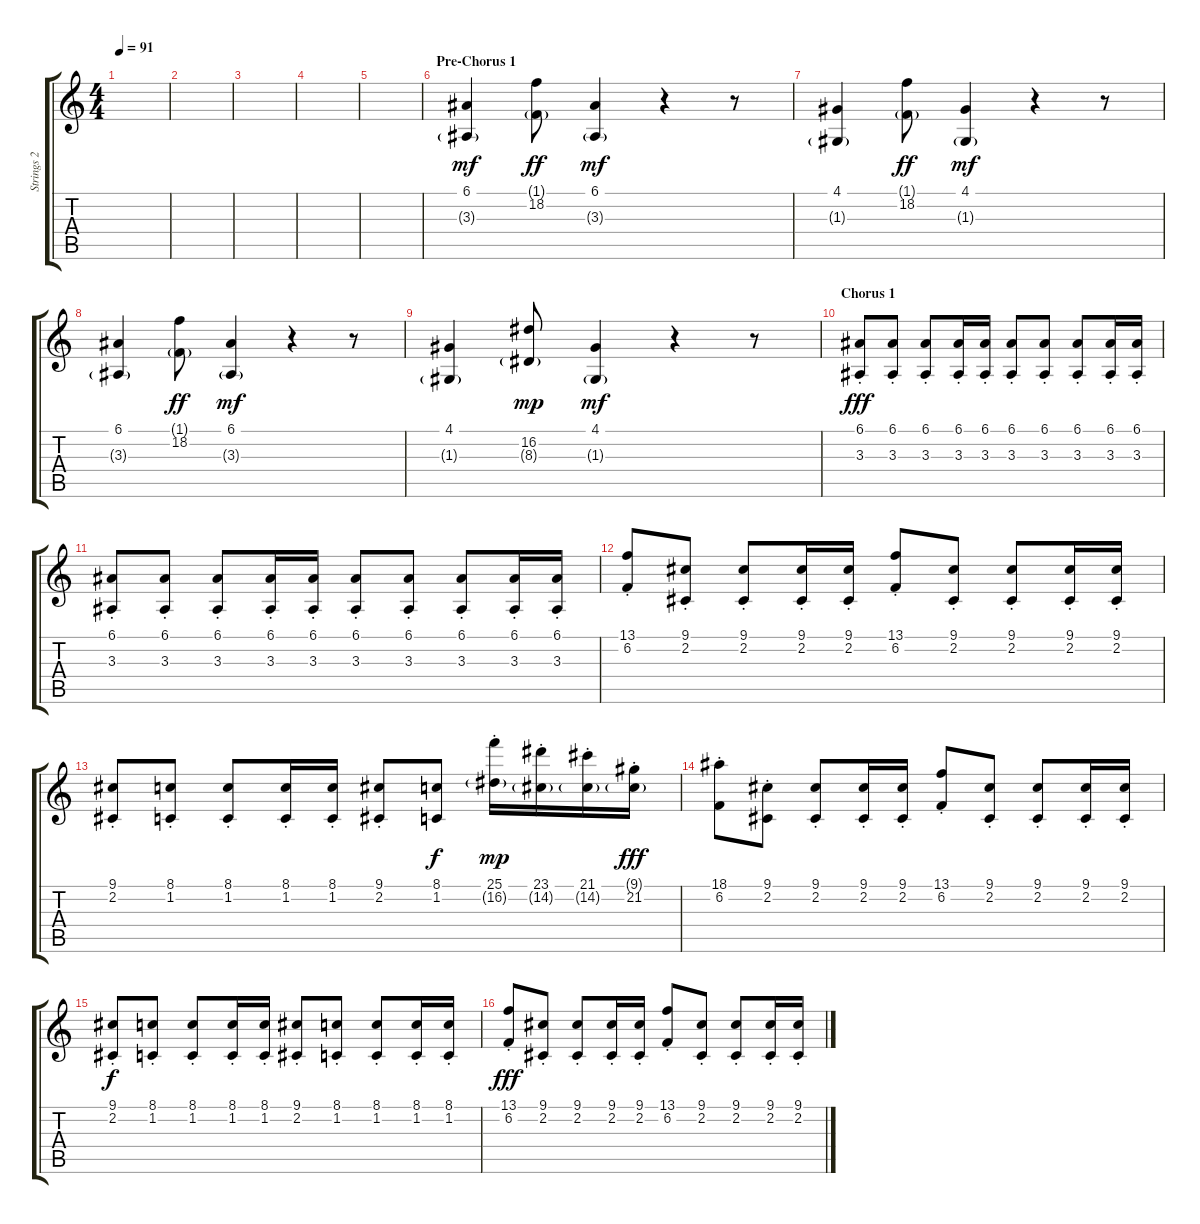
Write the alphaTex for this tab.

\track ("Strings 2" "Strings 2") {instrument stringensemble1}
\staff {score tabs}
\tuning (E4 B3 G3 D3 A2 E2) {hide}
\ts (4 4)
\tempo 91
\clef g2
\ks c
|
|
|
|
|
\section ("" "Pre-Chorus 1")
(6.1 3.3{g}).4{dy mf instrument pizzicatostrings} (1.1{g} 18.2).8{dy ff} (6.1 3.3{g}).4{dy mf} r.4 r.8 |
(4.1 1.3{g}).4 (1.1{g} 18.2).8{dy ff} (4.1 1.3{g}).4{dy mf} r.4 r.8 |
(6.1 3.3{g}).4 (1.1{g} 18.2).8{dy ff} (6.1 3.3{g}).4{dy mf} r.4 r.8 |
(4.1 1.3{g}).4 (16.2 8.3{g}).8{dy mp} (4.1 1.3{g}).4{dy mf} r.4 r.8 |
\section ("" "Chorus 1")
(6.1{st} 3.3{st}).8{dy fff instrument stringensemble1} (6.1{st} 3.3{st}).8 (6.1{st} 3.3{st}).8 (6.1{st} 3.3{st}).16 (6.1{st} 3.3{st}).16 (6.1{st} 3.3{st}).8 (6.1{st} 3.3{st}).8 (6.1{st} 3.3{st}).8 (6.1{st} 3.3{st}).16 (6.1{st} 3.3{st}).16 |
(6.1{st} 3.3{st}).8 (6.1{st} 3.3{st}).8 (6.1{st} 3.3{st}).8 (6.1{st} 3.3{st}).16 (6.1{st} 3.3{st}).16 (6.1{st} 3.3{st}).8 (6.1{st} 3.3{st}).8 (6.1{st} 3.3{st}).8 (6.1{st} 3.3{st}).16 (6.1{st} 3.3{st}).16 |
(13.1{st} 6.2{st}).8 (9.1{st} 2.2{st}).8 (9.1{st} 2.2{st}).8 (9.1{st} 2.2{st}).16 (9.1{st} 2.2{st}).16 (13.1{st} 6.2).8 (9.1{st} 2.2{st}).8 (9.1{st} 2.2{st}).8 (9.1{st} 2.2{st}).16 (9.1{st} 2.2{st}).16 |
(9.1{st} 2.2{st}).8 (8.1{st} 1.2{st}).8 (8.1{st} 1.2{st}).8 (8.1{st} 1.2{st}).16 (8.1{st} 1.2{st}).16 (9.1{st} 2.2{st}).8 (8.1 1.2).8{dy f} (25.1{st} 16.2{g st}).16{dy mp} (23.1{st} 14.2{g st}).16 (21.1{st} 14.2{g st}).16 (9.1{g st} 21.2{st}).16{dy fff} |
(18.1 6.2{st}).8 (9.1{st} 2.2{st}).8 (9.1{st} 2.2{st}).8 (9.1{st} 2.2{st}).16 (9.1{st} 2.2{st}).16 (13.1{st} 6.2).8 (9.1{st} 2.2{st}).8 (9.1{st} 2.2{st}).8 (9.1{st} 2.2{st}).16 (9.1{st} 2.2{st}).16 |
(9.1{st} 2.2{st}).8{dy f} (8.1{st} 1.2{st}).8 (8.1{st} 1.2{st}).8 (8.1{st} 1.2{st}).16 (8.1{st} 1.2{st}).16 (9.1{st} 2.2{st}).8 (8.1{st} 1.2{st}).8 (8.1{st} 1.2{st}).8 (8.1{st} 1.2{st}).16 (8.1{st} 1.2{st}).16 |
(13.1{st} 6.2{st}).8{dy fff} (9.1{st} 2.2{st}).8 (9.1{st} 2.2{st}).8 (9.1{st} 2.2{st}).16 (9.1{st} 2.2{st}).16 (13.1{st} 6.2).8 (9.1{st} 2.2{st}).8 (9.1{st} 2.2{st}).8 (9.1{st} 2.2{st}).16 (9.1{st} 2.2{st}).16
